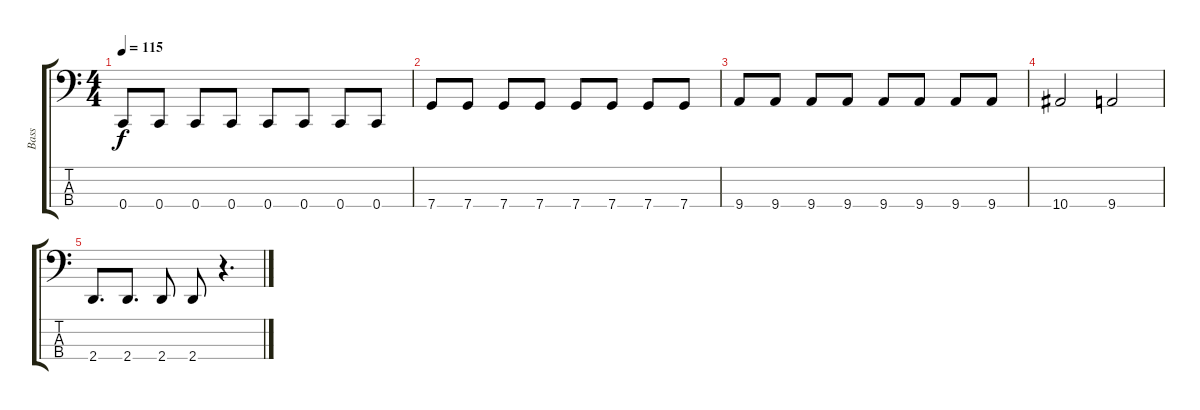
\track ("Bass" "Bass") {instrument electricbassfinger}
\staff {score tabs}
\tuning (F2 C2 G1 C1) {hide}
\ts (4 4)
\tempo 115
\clef f4
\ks c
0.4.8{dy f} 0.4.8 0.4.8 0.4.8 0.4.8 0.4.8 0.4.8 0.4.8 |
7.4.8 7.4.8 7.4.8 7.4.8 7.4.8 7.4.8 7.4.8 7.4.8 |
9.4.8 9.4.8 9.4.8 9.4.8 9.4.8 9.4.8 9.4.8 9.4.8 |
10.4.2 9.4.2 |
2.4.8{d} 2.4.8{d} 2.4.8 2.4.8 r.4{d}
